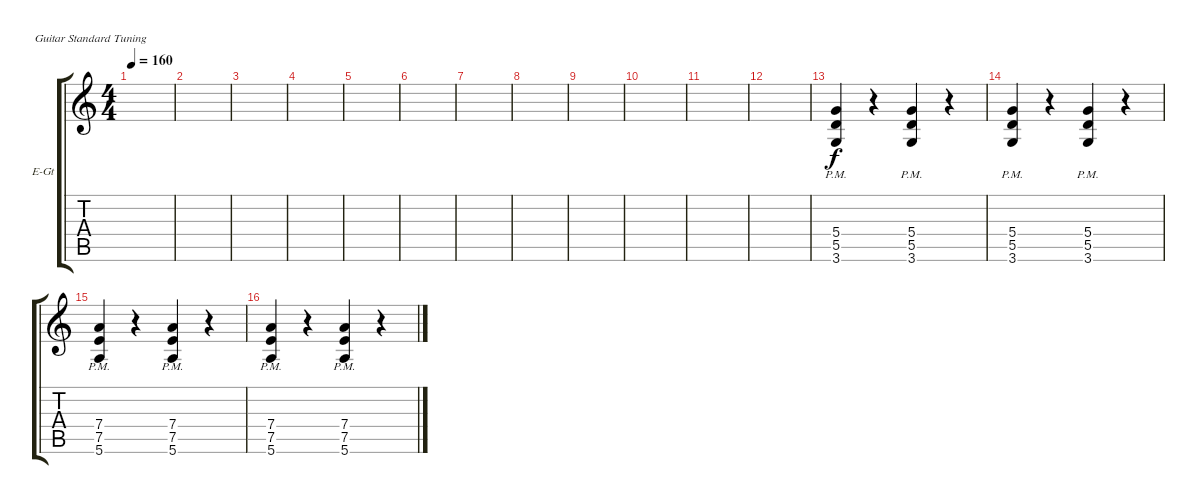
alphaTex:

\defaultSystemsLayout 4
\bracketExtendMode groupsimilarinstruments
\firstSystemTrackNameOrientation horizontal
\otherSystemsTrackNameOrientation horizontal
\track ("Distortion" "E-Gt") {instrument distortionguitar}
\staff {score tabs}
\tuning (E4 B3 G3 D3 A2 E2)
\ts (4 4)
\tempo 160
\clef g2
\ks c
|
|
|
|
|
|
|
|
|
|
|
|
(5.4{pm} 5.5{pm} 3.6{pm}).4 r.4 (3.6{pm} 5.5{pm} 5.4{pm}).4 r.4 |
(5.4{pm} 5.5{pm} 3.6{pm}).4 r.4 (3.6{pm} 5.5{pm} 5.4{pm}).4 r.4 |
(7.4{pm} 7.5{pm} 5.6{pm}).4 r.4 (7.4{pm} 7.5{pm} 5.6{pm}).4 r.4 |
(7.4{pm} 7.5{pm} 5.6{pm}).4 r.4 (7.4{pm} 7.5{pm} 5.6{pm}).4 r.4
